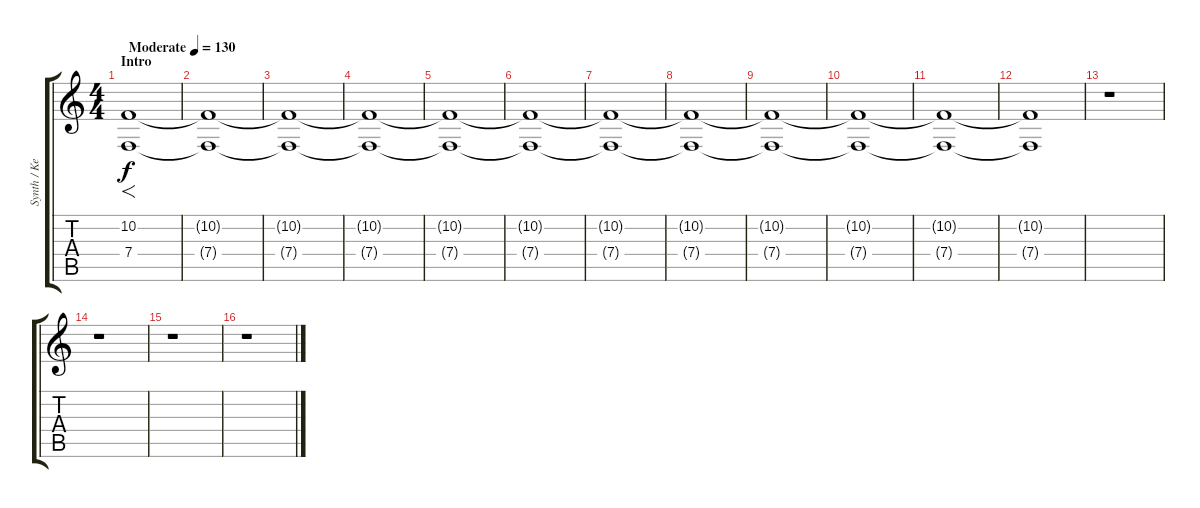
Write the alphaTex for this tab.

\track ("Synth / Keyboard" "Synth / Ke") {instrument choiraahs}
\staff {score tabs}
\tuning (C4 G3 Eb3 Bb2 F2 C2) {hide}
\ts (4 4)
\section ("" "Intro")
\tempo (130 "Moderate")
\clef g2
\ks c
(10.2 7.4).1{f dy f instrument choiraahs} |
(10.2{t} 7.4{t}).1 |
(10.2{t} 7.4{t}).1 |
(10.2{t} 7.4{t}).1 |
(10.2{t} 7.4{t}).1 |
(10.2{t} 7.4{t}).1 |
(10.2{t} 7.4{t}).1 |
(10.2{t} 7.4{t}).1 |
(10.2{t} 7.4{t}).1 |
(10.2{t} 7.4{t}).1 |
(10.2{t} 7.4{t}).1 |
(10.2{t} 7.4{t}).1 |
r.1 |
r.1 |
r.1 |
r.1
